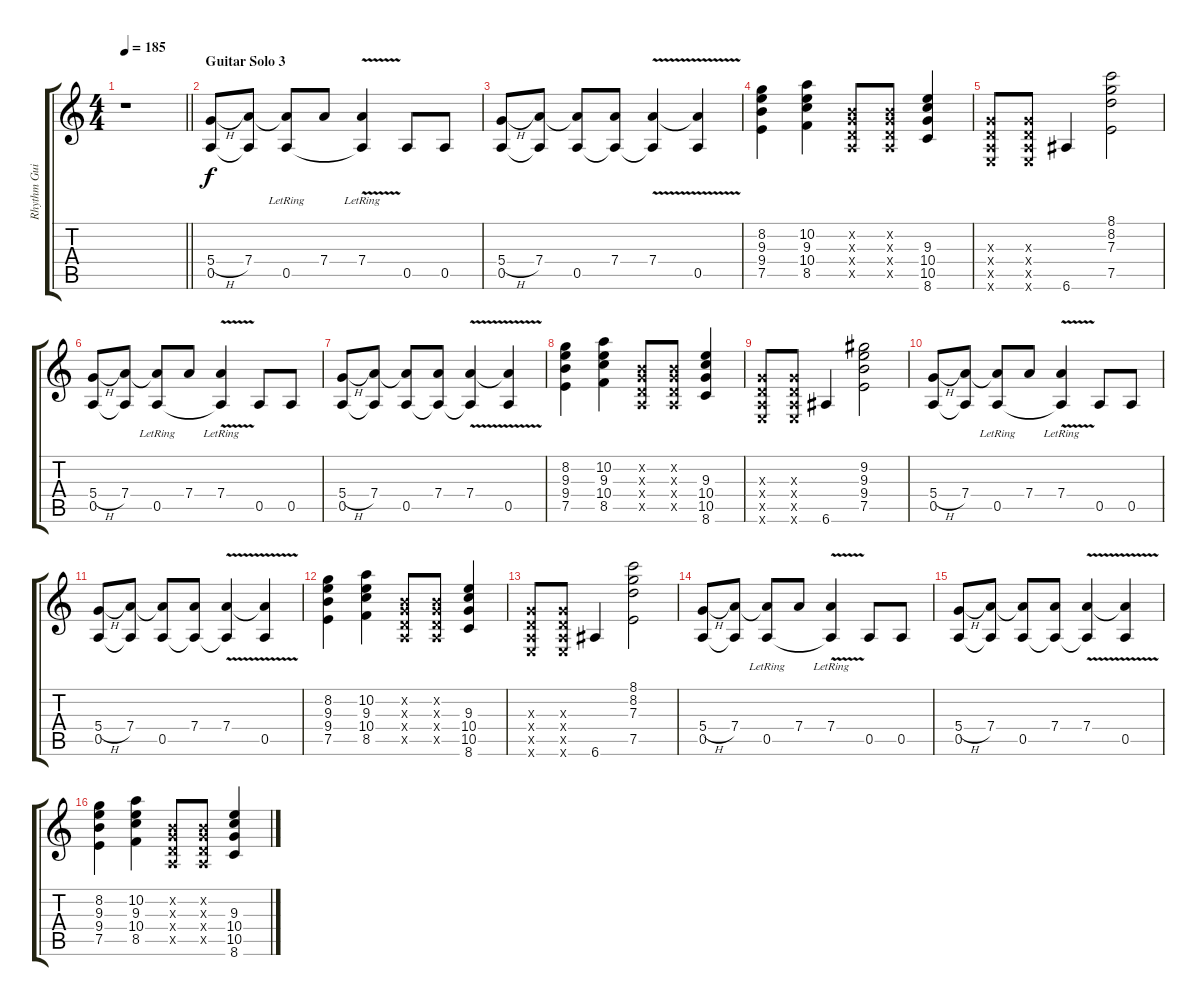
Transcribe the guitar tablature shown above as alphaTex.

\track ("Rhythm Guitar 2" "Rhythm Gui") {mute instrument distortionguitar}
\staff {score tabs}
\tuning (E4 B3 G3 D3 A2 E2) {hide}
\ts (4 4)
\tempo 185
\clef g2
\barLineRight lightlight
\ks c
r.1{dy f} |
\section ("" "Guitar Solo 3")
(5.4{h} 0.5).8 (7.4 0.5{t}).8 (7.4{t} 0.5{lr}).8 7.4.8 (7.4{v lr} 0.5{t}).4 0.5.8 0.5.8 |
(5.4{h} 0.5).8 (7.4 0.5{t}).8 (7.4{t} 0.5).8 (7.4 0.5{t}).8 (7.4{v} 0.5{t}).4 (7.4{t} 0.5).4 |
(8.2 9.3 9.4 7.5).4 (10.2 9.3 10.4 8.5).4 (0.2{x} 0.3{x} 0.4{x} 0.5{x}).8 (0.2{x} 0.3{x} 0.4{x} 0.5{x}).8 (9.3 10.4 10.5 8.6).4 |
(0.3{x} 0.4{x} 0.5{x} 0.6{x}).8 (0.3{x} 0.4{x} 0.5{x} 0.6{x}).8 6.6.4 (8.1 8.2 7.3 7.5).2 |
(5.4{h} 0.5).8 (7.4 0.5{t}).8 (7.4{t} 0.5{lr}).8 7.4.8 (7.4{v lr} 0.5{t}).4 0.5.8 0.5.8 |
(5.4{h} 0.5).8 (7.4 0.5{t}).8 (7.4{t} 0.5).8 (7.4 0.5{t}).8 (7.4{v} 0.5{t}).4 (7.4{t} 0.5).4 |
(8.2 9.3 9.4 7.5).4 (10.2 9.3 10.4 8.5).4 (0.2{x} 0.3{x} 0.4{x} 0.5{x}).8 (0.2{x} 0.3{x} 0.4{x} 0.5{x}).8 (9.3 10.4 10.5 8.6).4 |
(0.3{x} 0.4{x} 0.5{x} 0.6{x}).8 (0.3{x} 0.4{x} 0.5{x} 0.6{x}).8 6.6.4 (9.2 9.3 9.4 7.5).2 |
(5.4{h} 0.5).8 (7.4 0.5{t}).8 (7.4{t} 0.5{lr}).8 7.4.8 (7.4{v lr} 0.5{t}).4 0.5.8 0.5.8 |
(5.4{h} 0.5).8 (7.4 0.5{t}).8 (7.4{t} 0.5).8 (7.4 0.5{t}).8 (7.4{v} 0.5{t}).4 (7.4{t} 0.5).4 |
(8.2 9.3 9.4 7.5).4 (10.2 9.3 10.4 8.5).4 (0.2{x} 0.3{x} 0.4{x} 0.5{x}).8 (0.2{x} 0.3{x} 0.4{x} 0.5{x}).8 (9.3 10.4 10.5 8.6).4 |
(0.3{x} 0.4{x} 0.5{x} 0.6{x}).8 (0.3{x} 0.4{x} 0.5{x} 0.6{x}).8 6.6.4 (8.1 8.2 7.3 7.5).2 |
(5.4{h} 0.5).8 (7.4 0.5{t}).8 (7.4{t} 0.5{lr}).8 7.4.8 (7.4{v lr} 0.5{t}).4 0.5.8 0.5.8 |
(5.4{h} 0.5).8 (7.4 0.5{t}).8 (7.4{t} 0.5).8 (7.4 0.5{t}).8 (7.4{v} 0.5{t}).4 (7.4{t} 0.5).4 |
(8.2 9.3 9.4 7.5).4 (10.2 9.3 10.4 8.5).4 (0.2{x} 0.3{x} 0.4{x} 0.5{x}).8 (0.2{x} 0.3{x} 0.4{x} 0.5{x}).8 (9.3 10.4 10.5 8.6).4
